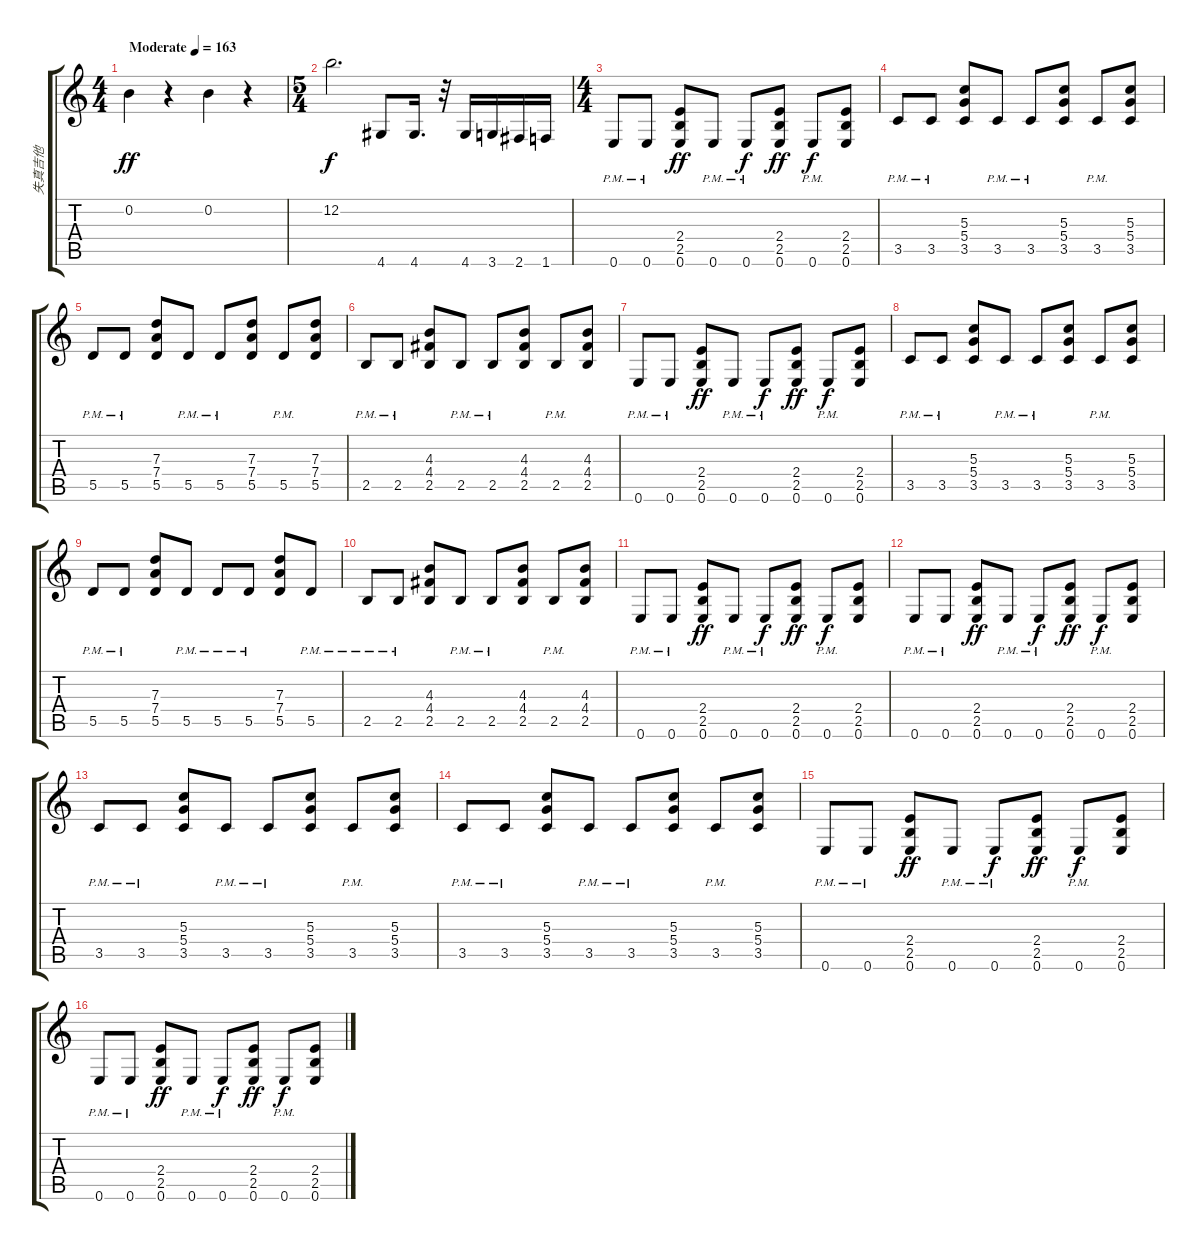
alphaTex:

\track ("失真吉他" "失真吉他") {instrument distortionguitar}
\staff {score tabs}
\tuning (E4 B3 G3 D3 A2 E2) {hide}
\ts (4 4)
\tempo (163 "Moderate")
\clef g2
\ks c
0.2.4{dy ff instrument distortionguitar} r.4 0.2.4 r.4 |
\ts (5 4)
12.2.2{d dy f} 4.6.8 4.6.16{d} r.32 4.6.16 3.6.16 2.6.16 1.6.16 |
\ts (4 4)
0.6{pm}.8 0.6{pm}.8 (2.4 2.5 0.6).8{dy ff} 0.6{pm}.8 0.6{pm}.8{dy f} (2.4 2.5 0.6).8{dy ff} 0.6{pm}.8{dy f} (2.4 2.5 0.6).8{txt ""} |
3.5{pm}.8 3.5{pm}.8 (5.3 5.4 3.5).8 3.5{pm}.8 3.5{pm}.8 (5.3 5.4 3.5).8 3.5{pm}.8 (5.3 5.4 3.5).8 |
5.5{pm}.8 5.5{pm}.8 (7.3 7.4 5.5).8 5.5{pm}.8 5.5{pm}.8 (7.3 7.4 5.5).8 5.5{pm}.8 (7.3 7.4 5.5).8 |
2.5{pm}.8 2.5{pm}.8 (4.3 4.4 2.5).8 2.5{pm}.8 2.5{pm}.8 (4.3 4.4 2.5).8 2.5{pm}.8 (4.3 4.4 2.5).8 |
0.6{pm}.8 0.6{pm}.8 (2.4 2.5 0.6).8{dy ff} 0.6{pm}.8 0.6{pm}.8{dy f} (2.4 2.5 0.6).8{dy ff} 0.6{pm}.8{dy f} (2.4 2.5 0.6).8 |
3.5{pm}.8 3.5{pm}.8 (5.3 5.4 3.5).8 3.5{pm}.8 3.5{pm}.8 (5.3 5.4 3.5).8 3.5{pm}.8 (5.3 5.4 3.5).8 |
5.5{pm}.8 5.5{pm}.8 (7.3 7.4 5.5).8 5.5{pm}.8 5.5{pm}.8 5.5{pm}.8 (7.3 7.4 5.5).8 5.5{pm}.8 |
2.5{pm}.8 2.5{pm}.8 (4.3 4.4 2.5).8 2.5{pm}.8 2.5{pm}.8 (4.3 4.4 2.5).8 2.5{pm}.8 (4.3 4.4 2.5).8 |
0.6{pm}.8 0.6{pm}.8 (2.4 2.5 0.6).8{dy ff} 0.6{pm}.8 0.6{pm}.8{dy f} (2.4 2.5 0.6).8{dy ff} 0.6{pm}.8{dy f} (2.4 2.5 0.6).8 |
0.6{pm}.8 0.6{pm}.8 (2.4 2.5 0.6).8{dy ff} 0.6{pm}.8 0.6{pm}.8{dy f} (2.4 2.5 0.6).8{dy ff} 0.6{pm}.8{dy f} (2.4 2.5 0.6).8 |
3.5{pm}.8 3.5{pm}.8 (5.3 5.4 3.5).8 3.5{pm}.8 3.5{pm}.8 (5.3 5.4 3.5).8 3.5{pm}.8 (5.3 5.4 3.5).8 |
3.5{pm}.8 3.5{pm}.8 (5.3 5.4 3.5).8 3.5{pm}.8 3.5{pm}.8 (5.3 5.4 3.5).8 3.5{pm}.8 (5.3 5.4 3.5).8 |
0.6{pm}.8 0.6{pm}.8 (2.4 2.5 0.6).8{dy ff} 0.6{pm}.8 0.6{pm}.8{dy f} (2.4 2.5 0.6).8{dy ff} 0.6{pm}.8{dy f} (2.4 2.5 0.6).8 |
0.6{pm}.8 0.6{pm}.8 (2.4 2.5 0.6).8{dy ff} 0.6{pm}.8 0.6{pm}.8{dy f} (2.4 2.5 0.6).8{dy ff} 0.6{pm}.8{dy f} (2.4 2.5 0.6).8
